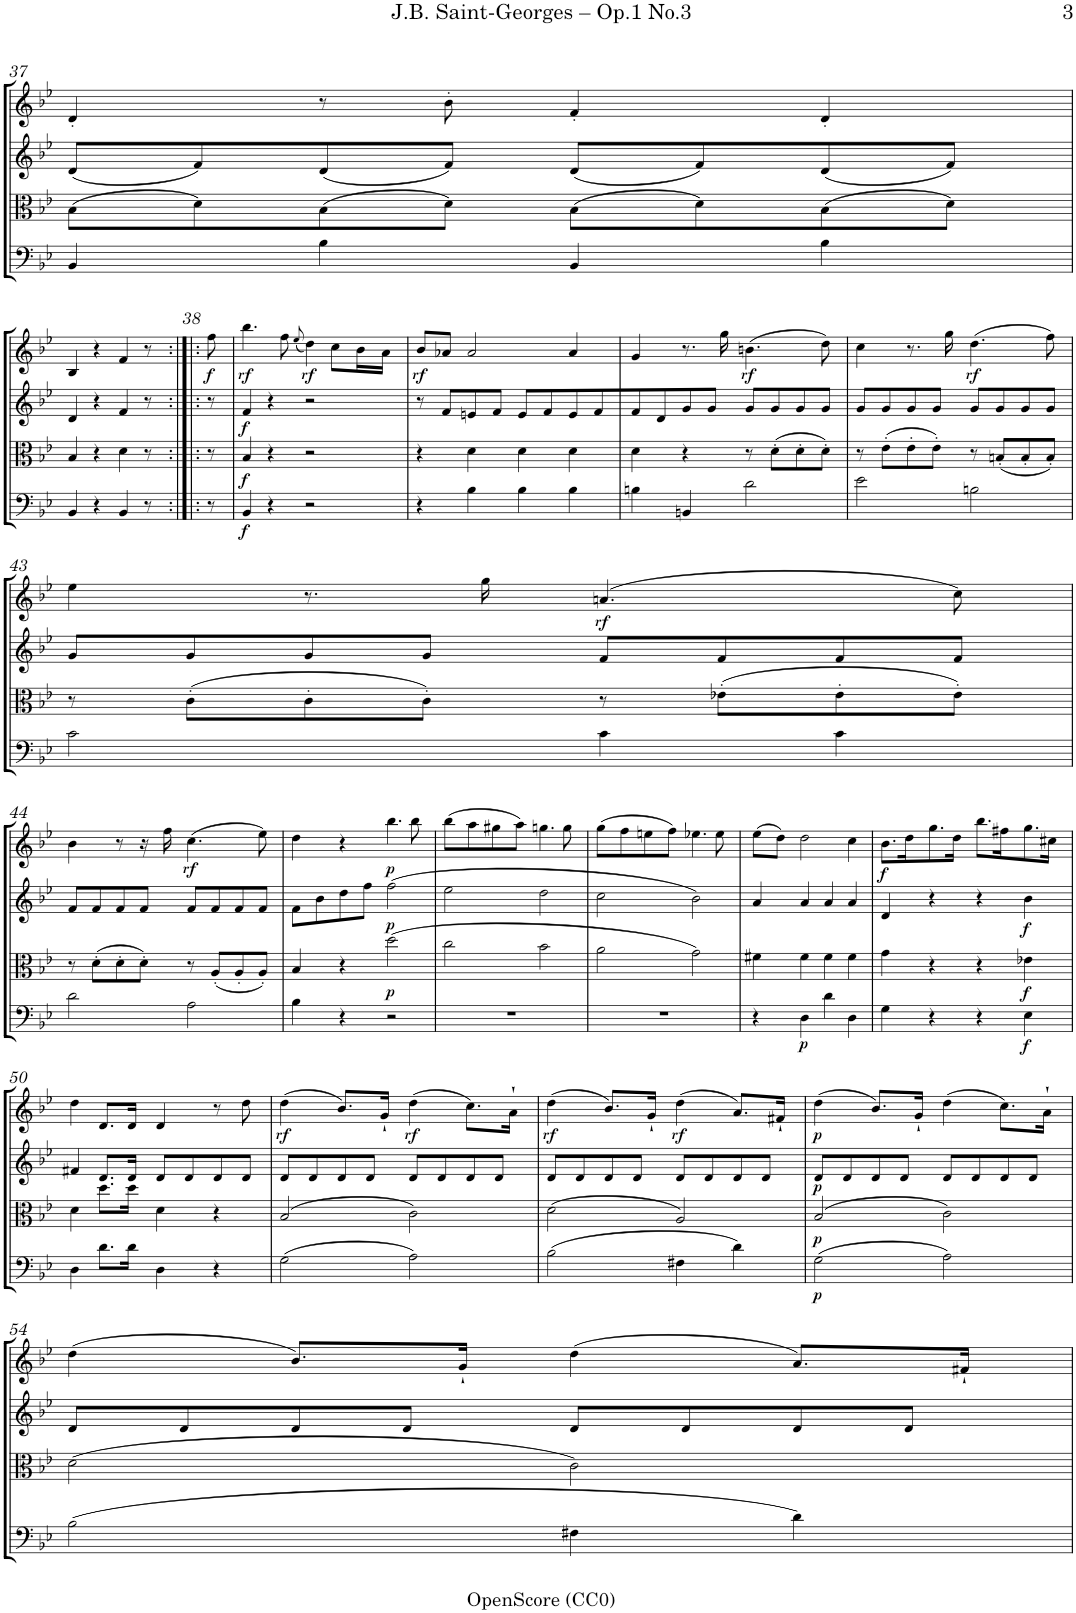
**kern	**dynam	**kern	**dynam	**kern	**dynam	**kern	**dynam
*part4	*part4	*part3	*part3	*part2	*part2	*part1	*part1
*staff4	*staff4	*staff3	*staff3	*staff2	*staff2	*staff1	*staff1
*I"Violoncello	*	*I"Viola	*	*I"Violin 2	*	*I"Violin 1	*
*I'Vc	*	*I'Vla	*	*I'Vln	*	*I'Vln	*
!!LO:PB:g=z
*clefF4	*	*clefC3	*	*clefG2	*	*clefG2	*
*k[b-e-]	*	*k[b-e-]	*	*k[b-e-]	*	*k[b-e-]	*
*M2/2	*	*M2/2	*	*M2/2	*	*M2/2	*
*met(c|)	*	*met(c|)	*	*met(c|)	*	*met(c|)	*
=37	=37	=37	=37	=37	=37	=37	=37
4BB-/	.	(8B-\L	.	(8d/L	.	4d'/	.
.	.	8d\)	.	8f/)	.	.	.
4B-\	.	(8B-\	.	(8d/	.	8r	.
.	.	8d\J)	.	8f/J)	.	8b-'\	.
4BB-/	.	(8B-\L	.	(8d/L	.	4f'/	.
.	.	8d\)	.	8f/)	.	.	.
4B-\	.	(8B-\	.	(8d/	.	4d'/	.
.	.	8d\J)	.	8f/J)	.	.	.
!!LO:LB:g=z
=37X1	=37X1	=37X1	=37X1	=37X1	=37X1	=37X1	=37X1
4BB-/	.	4B-/	.	4d/	.	4B-/	.
4r	.	4r	.	4r	.	4r	.
4BB-/	.	4d\	.	4f/	.	4f/	.
8r	.	8r	.	8r	.	8r	.
=38:|!|:	=38:|!|:	=38:|!|:	=38:|!|:	=38:|!|:	=38:|!|:	=38:|!|:	=38:|!|:
!	!	!	!	!	!	!	!LO:DY:b
8r	.	8r	.	8r	.	8ff\	f
=39	=39	=39	=39	=39	=39	=39	=39
!	!LO:DY:b	!	!LO:DY:b	!	!LO:DY:b	!	!LO:DY:b
4BB-/	f	4B-/	f	4f/	f	4.bb-\	rf
4r	.	4r	.	4r	.	.	.
.	.	.	.	.	.	8ff\	.
.	.	.	.	.	.	(8qee-/	.
!	!	!	!	!	!	!	!LO:DY:b
2r	.	2r	.	2r	.	4dd\)	rf
.	.	.	.	.	.	8cc\L	.
.	.	.	.	.	.	16b-\L	.
.	.	.	.	.	.	16a\JJ	.
=40	=40	=40	=40	=40	=40	=40	=40
!	!	!	!	!	!	!	!LO:DY:b
4r	.	4r	.	8r	.	8b-/L	rf
.	.	.	.	8f/L	.	8a-X/J	.
4B-\	.	4d\	.	8en/	.	2a-/	.
.	.	.	.	8f/J	.	.	.
4B-\	.	4d\	.	8e/L	.	.	.
.	.	.	.	8f/	.	.	.
4B-\	.	4d\	.	8e/	.	4a-/	.
.	.	.	.	8f/	.	.	.
=41	=41	=41	=41	=41	=41	=41	=41
4Bn\	.	4d\	.	8f/	.	4g/	.
.	.	.	.	8d/	.	.	.
4BBn/	.	4r	.	8g/	.	8.r	.
.	.	.	.	8g/J	.	.	.
.	.	.	.	.	.	16gg\	.
!	!	!	!	!	!	!	!LO:DY:b
2d\	.	8r	.	8g/L	.	(4.bn\	rf
.	.	(8d'\L	.	8g/	.	.	.
.	.	8d'\	.	8g/	.	.	.
.	.	8d'\J)	.	8g/J	.	8dd\)	.
=42	=42	=42	=42	=42	=42	=42	=42
2e-\	.	8r	.	8g/L	.	4cc\	.
.	.	(8e-'\L	.	8g/	.	.	.
.	.	8e-'\	.	8g/	.	8.r	.
.	.	8e-'\J)	.	8g/J	.	.	.
.	.	.	.	.	.	16gg\	.
!	!	!	!	!	!	!	!LO:DY:b
2Bn\	.	8r	.	8g/L	.	(4.dd\	rf
.	.	(8Bn'/L	.	8g/	.	.	.
.	.	8B'/	.	8g/	.	.	.
.	.	8B'/J)	.	8g/J	.	8ff\)	.
!!LO:LB:g=z
=43	=43	=43	=43	=43	=43	=43	=43
2c\	.	8r	.	8g/L	.	4ee-\	.
.	.	(8c'\L	.	8g/	.	.	.
.	.	8c'\	.	8g/	.	8.r	.
.	.	8c'\J)	.	8g/J	.	.	.
.	.	.	.	.	.	16gg\	.
!	!	!	!	!	!	!	!LO:DY:b
4c\	.	8r	.	8f/L	.	(4.an/	rf
.	.	(8e-X'\L	.	8f/	.	.	.
4c\	.	8e-'\	.	8f/	.	.	.
.	.	8e-'\J)	.	8f/J	.	8cc\)	.
!!LO:LB:g=z
=44	=44	=44	=44	=44	=44	=44	=44
2d\	.	8r	.	8f/L	.	4b-\	.
.	.	(8d'\L	.	8f/	.	.	.
.	.	8d'\	.	8f/	.	8r	.
.	.	8d'\J)	.	8f/J	.	16r	.
.	.	.	.	.	.	16ff\	.
!	!	!	!	!	!	!	!LO:DY:b
2A\	.	8r	.	8f/L	.	(4.cc\	rf
.	.	(8A'/L	.	8f/	.	.	.
.	.	8A'/	.	8f/	.	.	.
.	.	8A'/J)	.	8f/J	.	8ee-\)	.
=45	=45	=45	=45	=45	=45	=45	=45
4B-\	.	4B-/	.	8f\L	.	4dd\	.
.	.	.	.	8b-\	.	.	.
4r	.	4r	.	8dd\	.	4r	.
.	.	.	.	8ff\J	.	.	.
!	!	!	!LO:DY:b	!	!LO:DY:b	!	!LO:DY:b
2r	.	(2dd\	p	(2ff\	p	4.bb-\	p
.	.	.	.	.	.	8bb-\	.
=46	=46	=46	=46	=46	=46	=46	=46
1r	.	2cc\	.	2ee-\	.	(8bb-\L	.
.	.	.	.	.	.	8aa\	.
.	.	.	.	.	.	8gg#X\	.
.	.	.	.	.	.	8aa\J)	.
.	.	2b-\	.	2dd\	.	4.ggn\	.
.	.	.	.	.	.	8gg\	.
=47	=47	=47	=47	=47	=47	=47	=47
1r	.	2a\	.	2cc\	.	(8gg\L	.
.	.	.	.	.	.	8ff\	.
.	.	.	.	.	.	8een\	.
.	.	.	.	.	.	8ff\J)	.
.	.	2g\)	.	2b-\)	.	4.ee-X\	.
.	.	.	.	.	.	8ee-\	.
=48	=48	=48	=48	=48	=48	=48	=48
4r	.	4f#X\	.	4a/	.	(8ee-\L	.
.	.	.	.	.	.	8dd\J)	.
!	!LO:DY:b	!	!	!	!	!	!
4D\	p	4f#\	.	4a/	.	2dd\	.
4d\	.	4f#\	.	4a/	.	.	.
4D\	.	4f#\	.	4a/	.	4cc\	.
=49	=49	=49	=49	=49	=49	=49	=49
!	!	!	!	!	!	!	!LO:DY:b
4G\	.	4g\	.	4d/	.	8.b-\L	f
.	.	.	.	.	.	16dd\K	.
4r	.	4r	.	4r	.	8.gg\	.
.	.	.	.	.	.	16dd\Jk	.
4r	.	4r	.	4r	.	8.bb-\L	.
.	.	.	.	.	.	16ff#X\K	.
!	!LO:DY:b	!	!LO:DY:b	!	!LO:DY:b	!	!
4E-\	f	4e-X\	f	4b-\	f	8.gg\	.
.	.	.	.	.	.	16cc#X\Jk	.
!!LO:LB:g=z
=50	=50	=50	=50	=50	=50	=50	=50
4D\	.	4d\	.	4f#X/	.	4dd\	.
8.d\L	.	8.dd\L	.	8.d/L	.	8.d/L	.
16d\Jk	.	16dd\Jk	.	16d/Jk	.	16d/Jk	.
4D\	.	4d\	.	8d/L	.	4d/	.
.	.	.	.	8d/	.	.	.
4r	.	4r	.	8d/	.	8r	.
.	.	.	.	8d/J	.	8dd\	.
=51	=51	=51	=51	=51	=51	=51	=51
!	!	!	!	!	!	!	!LO:DY:b
(2G\	.	(2B-/	.	8d/L	.	(4dd\	rf
.	.	.	.	8d/	.	.	.
.	.	.	.	8d/	.	8.b-/L)	.
.	.	.	.	8d/J	.	.	.
.	.	.	.	.	.	16g`/Jk	.
!	!	!	!	!	!	!	!LO:DY:b
2A\)	.	2c\)	.	8d/L	.	(4dd\	rf
.	.	.	.	8d/	.	.	.
.	.	.	.	8d/	.	8.cc\L)	.
.	.	.	.	8d/J	.	.	.
.	.	.	.	.	.	16a`\Jk	.
=52	=52	=52	=52	=52	=52	=52	=52
!	!	!	!	!	!	!	!LO:DY:b
(2B-\	.	(2d\	.	8d/L	.	(4dd\	rf
.	.	.	.	8d/	.	.	.
.	.	.	.	8d/	.	8.b-/L)	.
.	.	.	.	8d/J	.	.	.
.	.	.	.	.	.	16g`/Jk	.
!	!	!	!	!	!	!	!LO:DY:b
4F#X\	.	2A/)	.	8d/L	.	(4dd\	rf
.	.	.	.	8d/	.	.	.
4d\)	.	.	.	8d/	.	8.a/L)	.
.	.	.	.	8d/J	.	.	.
.	.	.	.	.	.	16f#X`/Jk	.
=53	=53	=53	=53	=53	=53	=53	=53
!	!LO:DY:b	!	!LO:DY:b	!	!LO:DY:b	!	!LO:DY:b
(2G\	p	(2B-/	p	8d/L	p	(4dd\	p
.	.	.	.	8d/	.	.	.
.	.	.	.	8d/	.	8.b-/L)	.
.	.	.	.	8d/J	.	.	.
.	.	.	.	.	.	16g`/Jk	.
2A\)	.	2c\)	.	8d/L	.	(4dd\	.
.	.	.	.	8d/	.	.	.
.	.	.	.	8d/	.	8.cc\L)	.
.	.	.	.	8d/J	.	.	.
.	.	.	.	.	.	16a`\Jk	.
!!LO:LB:g=z
=54	=54	=54	=54	=54	=54	=54	=54
(2B-\	.	(2d\	.	8d/L	.	(4dd\	.
.	.	.	.	8d/	.	.	.
.	.	.	.	8d/	.	8.b-/L)	.
.	.	.	.	8d/J	.	.	.
.	.	.	.	.	.	16g`/Jk	.
4F#X\	.	2c\)	.	8d/L	.	(4dd\	.
.	.	.	.	8d/	.	.	.
4d\)	.	.	.	8d/	.	8.a/L)	.
.	.	.	.	8d/J	.	.	.
.	.	.	.	.	.	16f#X`/Jk	.
=	=	=	=	=	=	=	=
*-	*-	*-	*-	*-	*-	*-	*-
